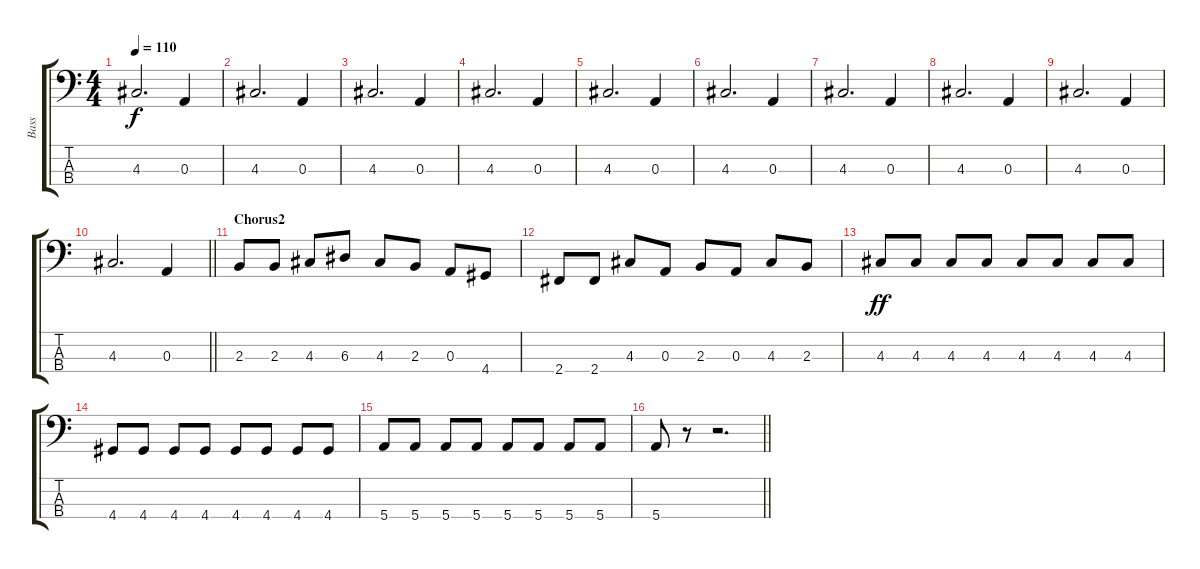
\track ("Bass" "Bass") {instrument electricbassfinger}
\staff {score tabs}
\tuning (G2 D2 A1 E1) {hide}
\ts (4 4)
\tempo 110
\clef f4
\ks c
4.3.2{d dy f} 0.3.4 |
4.3.2{d} 0.3.4 |
4.3.2{d} 0.3.4 |
4.3.2{d} 0.3.4 |
4.3.2{d} 0.3.4 |
4.3.2{d} 0.3.4 |
4.3.2{d} 0.3.4 |
4.3.2{d} 0.3.4 |
4.3.2{d} 0.3.4 |
\barLineRight lightlight
4.3.2{d} 0.3.4 |
\section ("" "Chorus2")
2.3.8 2.3.8 4.3.8 6.3.8 4.3.8 2.3.8 0.3.8 4.4.8 |
2.4.8 2.4.8 4.3.8 0.3.8 2.3.8 0.3.8 4.3.8 2.3.8 |
4.3.8{dy ff} 4.3.8 4.3.8 4.3.8 4.3.8 4.3.8 4.3.8 4.3.8 |
4.4.8 4.4.8 4.4.8 4.4.8 4.4.8 4.4.8 4.4.8 4.4.8 |
5.4.8 5.4.8 5.4.8 5.4.8 5.4.8 5.4.8 5.4.8 5.4.8 |
\barLineRight lightlight
5.4.8 r.8 r.2{d}
